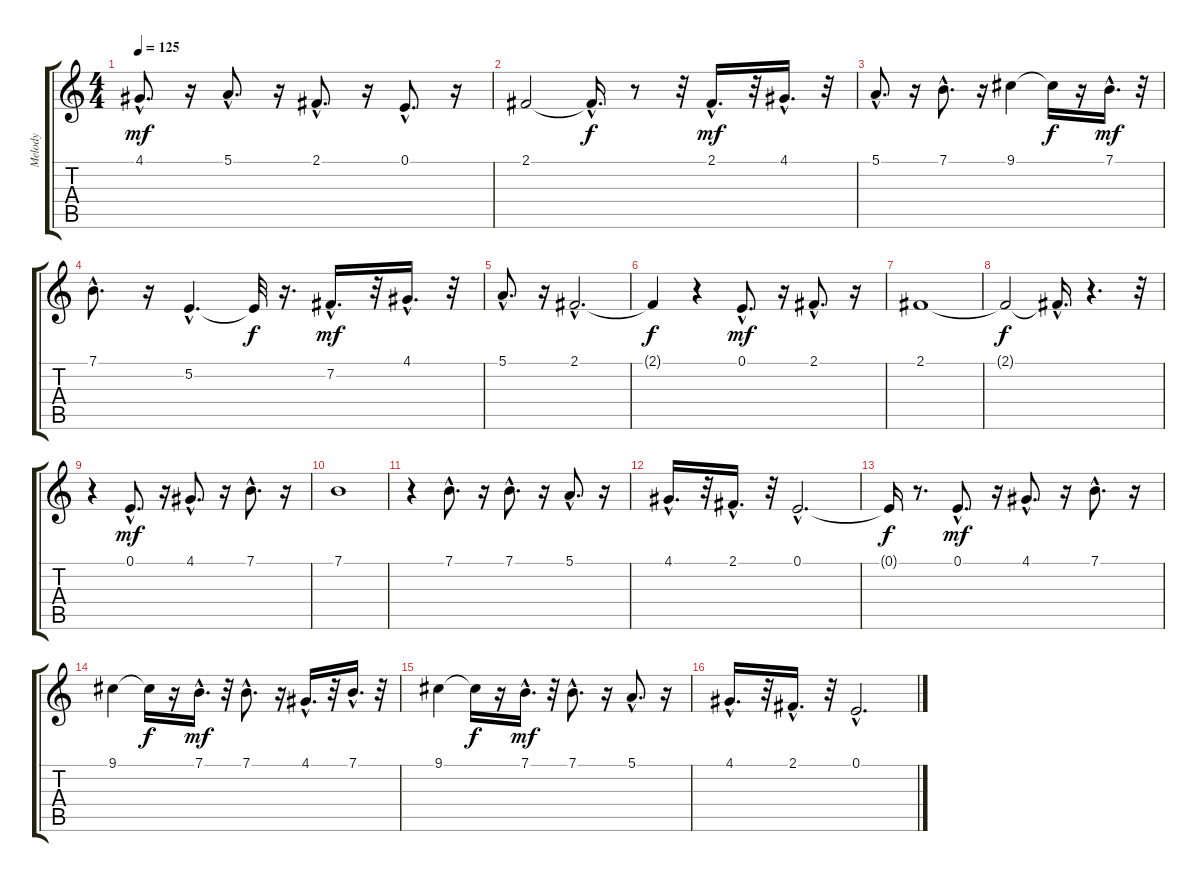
\track ("Melody" "Melody") {instrument harmonica}
\staff {score tabs}
\tuning (E4 B3 G3 D3 A2 E2) {hide}
\ts (4 4)
\tempo 125
\clef g2
\ks c
4.1{hac}.8{d dy mf} r.16 5.1{hac}.8{d} r.16 2.1{hac}.8{d} r.16 0.1{hac}.8{d} r.16 |
2.1.2 2.1{hac t}.16{d dy f} r.8 r.32 2.1{hac}.16{d dy mf} r.32 4.1{hac}.16{d} r.32 |
5.1{hac}.8{d} r.16 7.1{hac}.8{d} r.16 9.1.4 9.1{t}.16{dy f} r.16 7.1{hac}.16{d dy mf} r.32 |
7.1{hac}.8{d} r.16 5.2{hac}.4{d} 5.2{t}.32{dy f} r.16{d} 7.2{hac}.16{d dy mf} r.32 4.1{hac}.16{d} r.32 |
5.1{hac}.8{d} r.16 2.1{hac}.2{d} |
2.1{t}.4{dy f} r.4 0.1{hac}.8{d dy mf} r.16 2.1{hac}.8{d} r.16 |
2.1.1 |
2.1{t}.2{dy f} 2.1{hac t}.16{d} r.4{d} r.32 |
r.4 0.1{hac}.8{d dy mf} r.16 4.1{hac}.8{d} r.16 7.1{hac}.8{d} r.16 |
7.1.1 |
r.4 7.1{hac}.8{d} r.16 7.1{hac}.8{d} r.16 5.1{hac}.8{d} r.16 |
4.1{hac}.16{d} r.32 2.1{hac}.16{d} r.32 0.1{hac}.2{d} |
0.1{t}.16{dy f} r.8{d} 0.1{hac}.8{d dy mf} r.16 4.1{hac}.8{d} r.16 7.1{hac}.8{d} r.16 |
9.1.4 9.1{t}.16{dy f} r.16 7.1{hac}.16{d dy mf} r.32 7.1{hac}.8{d} r.16 4.1{hac}.16{d} r.32 7.1{hac}.16{d} r.32 |
9.1.4 9.1{t}.16{dy f} r.16 7.1{hac}.16{d dy mf} r.32 7.1{hac}.8{d} r.16 5.1{hac}.8{d} r.16 |
4.1{hac}.16{d} r.32 2.1{hac}.16{d} r.32 0.1{hac}.2{d}
